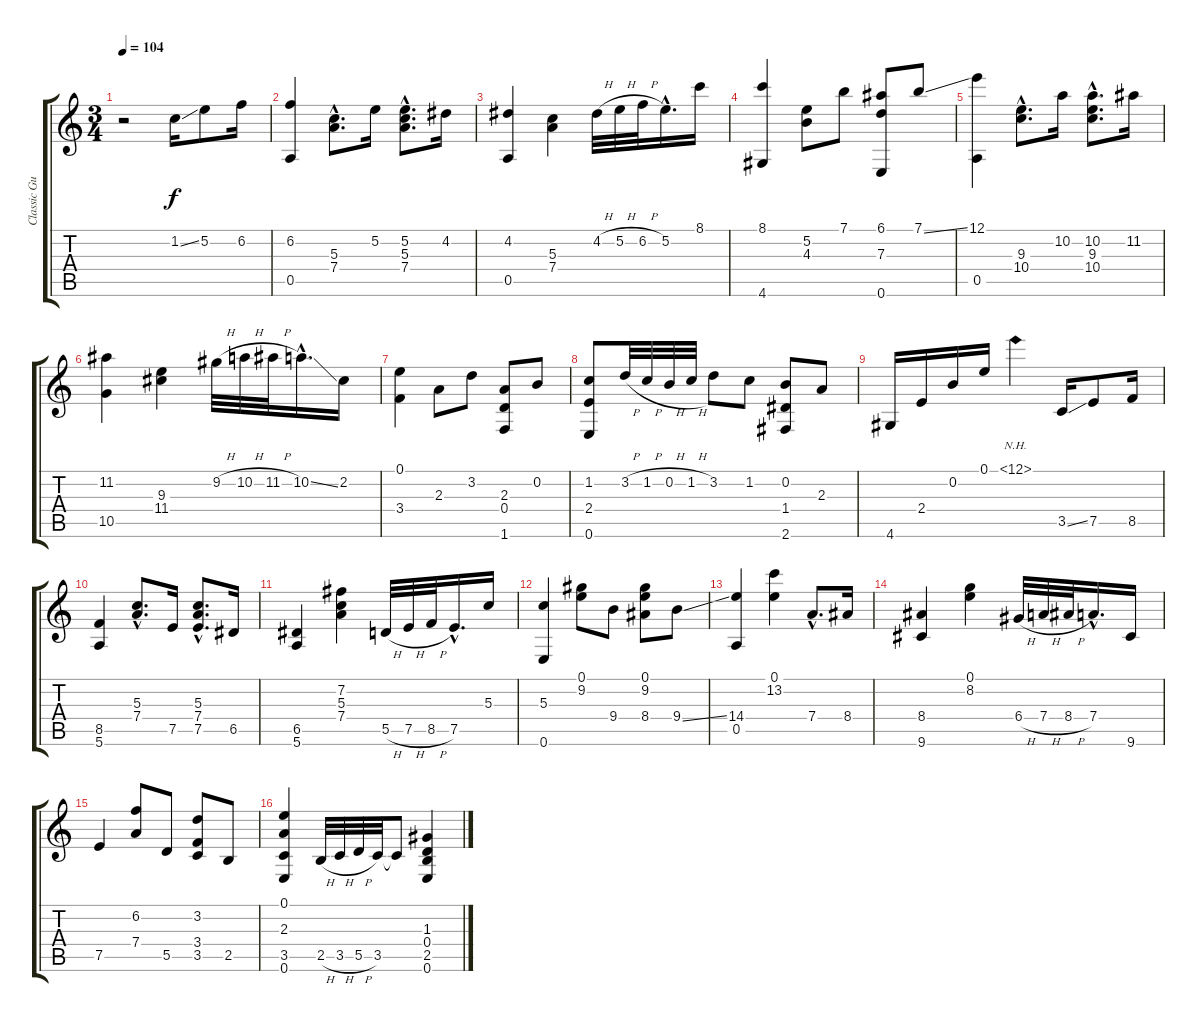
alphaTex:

\track ("Classic Guitar" "Classic Gu") {instrument acousticguitarnylon}
\staff {score tabs}
\tuning (E4 B3 G3 D3 A2 E2) {hide}
\ts (3 4)
\tempo 104
\clef g2
\ks c
r.2{dy f instrument acousticguitarnylon} 1.2{ss}.16 5.2.8 6.2.16 |
(6.2 0.5).4 (5.3{hac} 7.4{hac}).8{d} 5.2.16 (5.2{hac} 5.3{hac} 7.4{hac}).8{d} 4.2.16 |
(4.2 0.5).4 (5.3 7.4).4 4.2{h}.32 5.2{h}.32 6.2{h}.32 5.2{hac}.16{d} 8.1.16 |
(8.1 4.6).4 (5.2 4.3).8 7.1.8 (6.1 7.3 0.6).8 7.1{ss}.8 |
(12.1 0.5).4 (9.3{hac} 10.4{hac}).8{d} 10.2.16 (10.2{hac} 9.3{hac} 10.4{hac}).8{d} 11.2.16 |
(11.2 10.5).4 (9.3 11.4).4 9.2{h}.32 10.2{h}.32 11.2{h}.32 10.2{ss hac}.16{d} 2.2.16 |
(0.1 3.4).4 2.3.8 3.2.8 (2.3 0.4 1.6).8 0.2.8 |
(1.2 2.4 0.6).8 3.2{h}.32 1.2{h}.32 0.2{h}.32 1.2{h}.32 3.2.8 1.2.8 (0.2 1.4 2.6).8 2.3.8 |
4.6.16 2.4.16 0.2.16 0.1.16 12.1{nh}.4 3.5{ss}.16 7.5.8 8.5.16 |
(8.5 5.6).4 (5.3{hac} 7.4{hac}).8{d} 7.5.16 (5.3{hac} 7.4{hac} 7.5{hac}).8{d} 6.5.16 |
(6.5 5.6).4 (7.2 5.3 7.4).4 5.5{h}.32 7.5{h}.32 8.5{h}.32 7.5{hac}.16{d} 5.3.16 |
(5.3 0.6).4 (0.1 9.2).8 9.4.8 (0.1 9.2 8.4).8 9.4{ss}.8 |
(14.4 0.5).4 (0.1 13.2).4 7.4{hac}.8{d} 8.4.16 |
(8.4 9.6).4 (0.1 8.2).4 6.4{h}.32 7.4{h}.32 8.4{h}.32 7.4{hac}.16{d} 9.6.16 |
7.5.4 (6.2 7.4).8 5.5.8 (3.2 3.4 3.5).8 2.5.8 |
(0.1 2.3 3.5 0.6).4 2.5{h}.32 3.5{h}.32 5.5{h}.32 3.5.32 3.5{t}.8 (1.3 0.4 2.5 0.6).4
